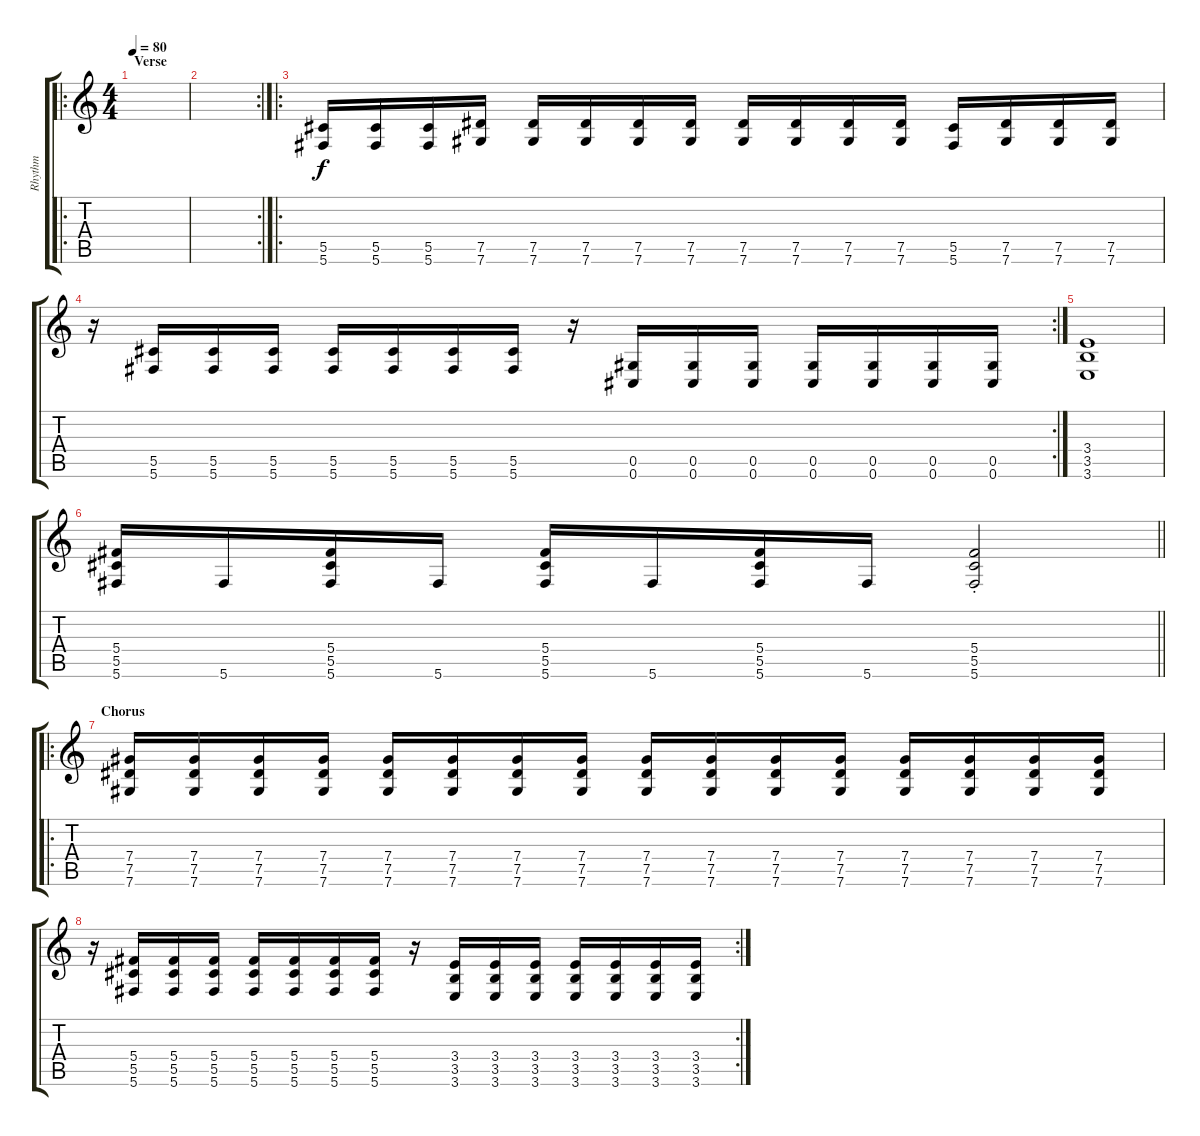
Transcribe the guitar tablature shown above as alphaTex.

\track ("Rhythm" "Rhythm") {instrument distortionguitar}
\staff {score tabs}
\tuning (Eb4 Bb3 Gb3 Db3 Ab2 Db2) {hide}
\ro
\ts (4 4)
\section ("" "Verse")
\tempo 80
\clef g2
\ks c
|
\rc 2
|
\ro
(5.5 5.6).16 (5.5 5.6).16 (5.5 5.6).16 (7.5 7.6).16 (7.5 7.6).16 (7.5 7.6).16 (7.5 7.6).16 (7.5 7.6).16 (7.5 7.6).16 (7.5 7.6).16 (7.5 7.6).16 (7.5 7.6).16 (5.5 5.6).16 (7.5 7.6).16 (7.5 7.6).16 (7.5 7.6).16 |
\rc 2
r.16 (5.5 5.6).16 (5.5 5.6).16 (5.5 5.6).16 (5.5 5.6).16 (5.5 5.6).16 (5.5 5.6).16 (5.5 5.6).16 r.16 (0.5 0.6).16 (0.5 0.6).16 (0.5 0.6).16 (0.5 0.6).16 (0.5 0.6).16 (0.5 0.6).16 (0.5 0.6).16 |
(3.4 3.5 3.6).1 |
\barLineRight lightlight
(5.4 5.5 5.6).16 5.6.16 (5.4 5.5 5.6).16 5.6.16 (5.4 5.5 5.6).16 5.6.16 (5.4 5.5 5.6).16 5.6.16 (5.4{st} 5.5{st} 5.6{st}).2 |
\ro
\section ("" "Chorus")
(7.4 7.5 7.6).16 (7.4 7.5 7.6).16 (7.4 7.5 7.6).16 (7.4 7.5 7.6).16 (7.4 7.5 7.6).16 (7.4 7.5 7.6).16 (7.4 7.5 7.6).16 (7.4 7.5 7.6).16 (7.4 7.5 7.6).16 (7.4 7.5 7.6).16 (7.4 7.5 7.6).16 (7.4 7.5 7.6).16 (7.4 7.5 7.6).16 (7.4 7.5 7.6).16 (7.4 7.5 7.6).16 (7.4 7.5 7.6).16 |
\rc 2
r.16 (5.4 5.5 5.6).16 (5.4 5.5 5.6).16 (5.4 5.5 5.6).16 (5.4 5.5 5.6).16 (5.4 5.5 5.6).16 (5.4 5.5 5.6).16 (5.4 5.5 5.6).16 r.16 (3.4 3.5 3.6).16 (3.4 3.5 3.6).16 (3.4 3.5 3.6).16 (3.4 3.5 3.6).16 (3.4 3.5 3.6).16 (3.4 3.5 3.6).16 (3.4 3.5 3.6).16
